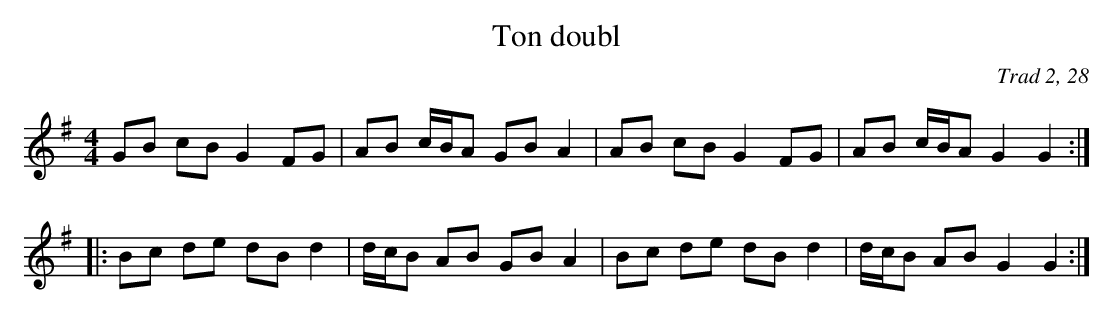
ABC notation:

X:1
T:Ton doubl
C:Trad 2, 28
M:4/4
L:1/8
K:G
GB cB G2 FG|AB c/B/A GB A2|\
AB cB G2 FG|AB c/B/A G2G2:|
|:Bc de dB d2|d/c/B AB GB A2|\
Bc de dB d2|d/c/B AB G2G2:|
